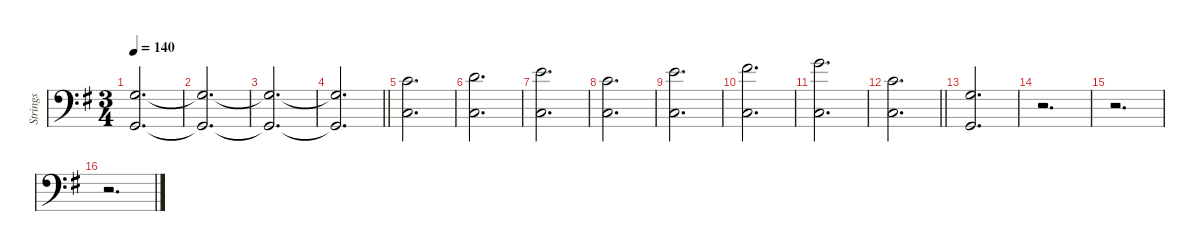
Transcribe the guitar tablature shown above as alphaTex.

\defaultSystemsLayout 8
\hideDynamics
\bracketExtendMode groupsimilarinstruments
\firstSystemTrackNameMode fullname
\otherSystemsTrackNameOrientation horizontal
\track ("Strings" "vln.") {defaultSystemsLayout 16 instrument stringensemble1}
\staff {score}
\tuning (E4 B3 G3 D3 A2 E2)
\ts (3 4)
\tempo 140
\clef f4
\ks g
(5.4{t acc forcenatural} 3.6{t acc forcenatural}).2{d dy f beam Up} |
(5.4{t acc forcenatural} 3.6{t acc forcenatural}).2{d beam Up} |
(5.4{t acc forcenatural} 3.6{t acc forcenatural}).2{d beam Up} |
\barLineRight lightlight
(5.4{t acc forcenatural} 3.6{t acc forcenatural}).2{d beam Up} |
(5.3{acc forcenatural} 3.5{acc forcenatural}).2{d beam Down} |
(7.3{acc forcenatural} 3.5{acc forcenatural}).2{d beam Down} |
(9.3{acc forcenatural} 3.5{acc forcenatural}).2{d beam Down} |
(5.3{acc forcenatural} 3.5{acc forcenatural}).2{d beam Down} |
(9.3{acc forcenatural} 3.5{acc forcenatural}).2{d beam Down} |
(11.3{acc #} 3.5{acc forcenatural}).2{d beam Down} |
(12.3{acc forcenatural} 3.5{acc forcenatural}).2{d beam Down} |
\barLineRight lightlight
(5.3{acc forcenatural} 3.5{acc forcenatural}).2{d beam Down} |
(5.4{acc forcenatural} 3.6{acc forcenatural}).2{d beam Up} |
r.2{d beam Down} |
r.2{d beam Down} |
r.2{d beam Down}
